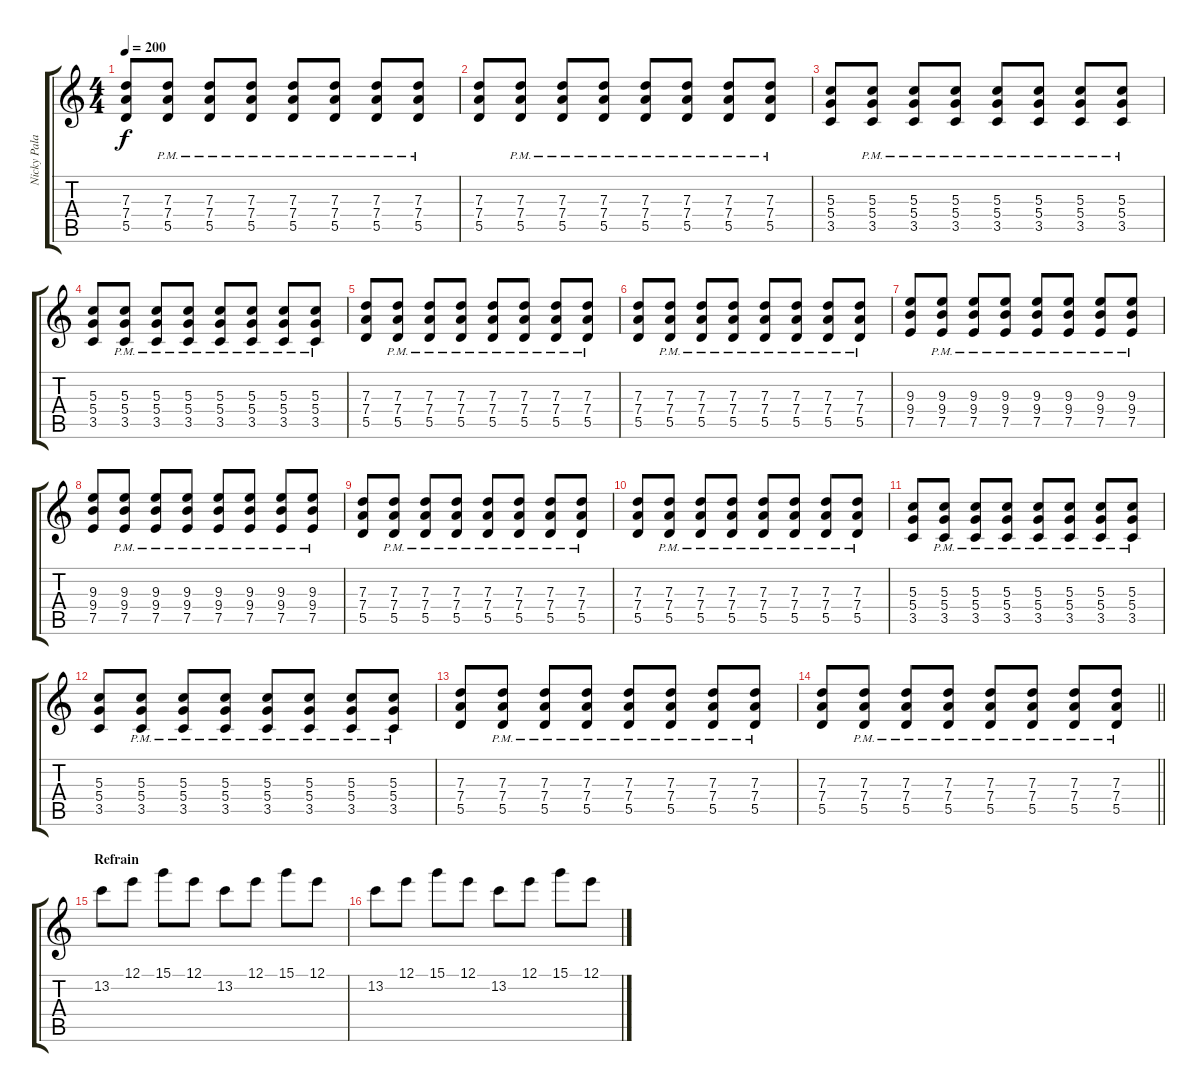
\track ("Nicky Palado (Lead Guitar)" "Nicky Pala") {instrument overdrivenguitar}
\staff {score tabs}
\tuning (E4 B3 G3 D3 A2 E2) {hide}
\ts (4 4)
\tempo 200
\clef g2
\ks c
(7.3 7.4 5.5).8{dy f} (7.3{pm} 7.4{pm} 5.5{pm}).8 (7.3{pm} 7.4{pm} 5.5{pm}).8 (7.3{pm} 7.4{pm} 5.5{pm}).8 (7.3{pm} 7.4{pm} 5.5{pm}).8 (7.3{pm} 7.4{pm} 5.5{pm}).8 (7.3{pm} 7.4{pm} 5.5{pm}).8 (7.3{pm} 7.4{pm} 5.5{pm}).8 |
(7.3 7.4 5.5).8 (7.3{pm} 7.4{pm} 5.5{pm}).8 (7.3{pm} 7.4{pm} 5.5{pm}).8 (7.3{pm} 7.4{pm} 5.5{pm}).8 (7.3{pm} 7.4{pm} 5.5{pm}).8 (7.3{pm} 7.4{pm} 5.5{pm}).8 (7.3{pm} 7.4{pm} 5.5{pm}).8 (7.3{pm} 7.4{pm} 5.5{pm}).8 |
(5.3 5.4 3.5).8 (5.3{pm} 5.4{pm} 3.5{pm}).8 (5.3{pm} 5.4{pm} 3.5{pm}).8 (5.3{pm} 5.4{pm} 3.5{pm}).8 (5.3{pm} 5.4{pm} 3.5{pm}).8 (5.3{pm} 5.4{pm} 3.5{pm}).8 (5.3{pm} 5.4{pm} 3.5{pm}).8 (5.3{pm} 5.4{pm} 3.5{pm}).8 |
(5.3 5.4 3.5).8 (5.3{pm} 5.4{pm} 3.5{pm}).8 (5.3{pm} 5.4{pm} 3.5{pm}).8 (5.3{pm} 5.4{pm} 3.5{pm}).8 (5.3{pm} 5.4{pm} 3.5{pm}).8 (5.3{pm} 5.4{pm} 3.5{pm}).8 (5.3{pm} 5.4{pm} 3.5{pm}).8 (5.3{pm} 5.4{pm} 3.5{pm}).8 |
(7.3 7.4 5.5).8 (7.3{pm} 7.4{pm} 5.5{pm}).8 (7.3{pm} 7.4{pm} 5.5{pm}).8 (7.3{pm} 7.4{pm} 5.5{pm}).8 (7.3{pm} 7.4{pm} 5.5{pm}).8 (7.3{pm} 7.4{pm} 5.5{pm}).8 (7.3{pm} 7.4{pm} 5.5{pm}).8 (7.3{pm} 7.4{pm} 5.5{pm}).8 |
(7.3 7.4 5.5).8 (7.3{pm} 7.4{pm} 5.5{pm}).8 (7.3{pm} 7.4{pm} 5.5{pm}).8 (7.3{pm} 7.4{pm} 5.5{pm}).8 (7.3{pm} 7.4{pm} 5.5{pm}).8 (7.3{pm} 7.4{pm} 5.5{pm}).8 (7.3{pm} 7.4{pm} 5.5{pm}).8 (7.3{pm} 7.4{pm} 5.5{pm}).8 |
(9.3 9.4 7.5).8 (9.3{pm} 9.4{pm} 7.5{pm}).8 (9.3{pm} 9.4{pm} 7.5{pm}).8 (9.3{pm} 9.4{pm} 7.5{pm}).8 (9.3{pm} 9.4{pm} 7.5{pm}).8 (9.3{pm} 9.4{pm} 7.5{pm}).8 (9.3{pm} 9.4{pm} 7.5{pm}).8 (9.3{pm} 9.4{pm} 7.5{pm}).8 |
(9.3 9.4 7.5).8 (9.3{pm} 9.4{pm} 7.5{pm}).8 (9.3{pm} 9.4{pm} 7.5{pm}).8 (9.3{pm} 9.4{pm} 7.5{pm}).8 (9.3{pm} 9.4{pm} 7.5{pm}).8 (9.3{pm} 9.4{pm} 7.5{pm}).8 (9.3{pm} 9.4{pm} 7.5{pm}).8 (9.3{pm} 9.4{pm} 7.5{pm}).8 |
(7.3 7.4 5.5).8 (7.3{pm} 7.4{pm} 5.5{pm}).8 (7.3{pm} 7.4{pm} 5.5{pm}).8 (7.3{pm} 7.4{pm} 5.5{pm}).8 (7.3{pm} 7.4{pm} 5.5{pm}).8 (7.3{pm} 7.4{pm} 5.5{pm}).8 (7.3{pm} 7.4{pm} 5.5{pm}).8 (7.3{pm} 7.4{pm} 5.5{pm}).8 |
(7.3 7.4 5.5).8 (7.3{pm} 7.4{pm} 5.5{pm}).8 (7.3{pm} 7.4{pm} 5.5{pm}).8 (7.3{pm} 7.4{pm} 5.5{pm}).8 (7.3{pm} 7.4{pm} 5.5{pm}).8 (7.3{pm} 7.4{pm} 5.5{pm}).8 (7.3{pm} 7.4{pm} 5.5{pm}).8 (7.3{pm} 7.4{pm} 5.5{pm}).8 |
(5.3 5.4 3.5).8 (5.3{pm} 5.4{pm} 3.5{pm}).8 (5.3{pm} 5.4{pm} 3.5{pm}).8 (5.3{pm} 5.4{pm} 3.5{pm}).8 (5.3{pm} 5.4{pm} 3.5{pm}).8 (5.3{pm} 5.4{pm} 3.5{pm}).8 (5.3{pm} 5.4{pm} 3.5{pm}).8 (5.3{pm} 5.4{pm} 3.5{pm}).8 |
(5.3 5.4 3.5).8 (5.3{pm} 5.4{pm} 3.5{pm}).8 (5.3{pm} 5.4{pm} 3.5{pm}).8 (5.3{pm} 5.4{pm} 3.5{pm}).8 (5.3{pm} 5.4{pm} 3.5{pm}).8 (5.3{pm} 5.4{pm} 3.5{pm}).8 (5.3{pm} 5.4{pm} 3.5{pm}).8 (5.3{pm} 5.4{pm} 3.5{pm}).8 |
(7.3 7.4 5.5).8 (7.3{pm} 7.4{pm} 5.5{pm}).8 (7.3{pm} 7.4{pm} 5.5{pm}).8 (7.3{pm} 7.4{pm} 5.5{pm}).8 (7.3{pm} 7.4{pm} 5.5{pm}).8 (7.3{pm} 7.4{pm} 5.5{pm}).8 (7.3{pm} 7.4{pm} 5.5{pm}).8 (7.3{pm} 7.4{pm} 5.5{pm}).8 |
\barLineRight lightlight
(7.3 7.4 5.5).8 (7.3{pm} 7.4{pm} 5.5{pm}).8 (7.3{pm} 7.4{pm} 5.5{pm}).8 (7.3{pm} 7.4{pm} 5.5{pm}).8 (7.3{pm} 7.4{pm} 5.5{pm}).8 (7.3{pm} 7.4{pm} 5.5{pm}).8 (7.3{pm} 7.4{pm} 5.5{pm}).8 (7.3{pm} 7.4{pm} 5.5{pm}).8 |
\section ("" "Refrain")
13.2.8 12.1.8 15.1.8 12.1.8 13.2.8 12.1.8 15.1.8 12.1.8 |
13.2.8 12.1.8 15.1.8 12.1.8 13.2.8 12.1.8 15.1.8 12.1.8
